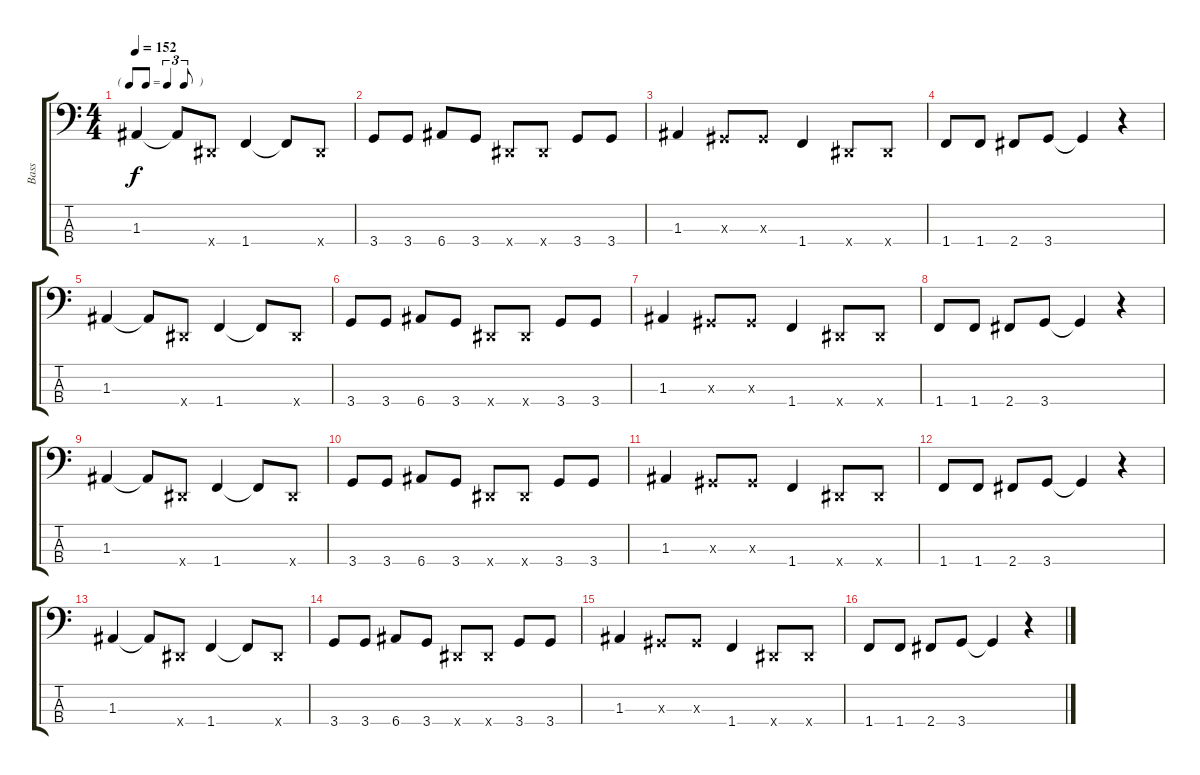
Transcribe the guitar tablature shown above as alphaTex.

\track ("Bass" "Bass") {instrument slapbass1}
\staff {score tabs}
\tuning (G2 D2 A1 E1) {hide}
\ts (4 4)
\tf triplet8th
\tempo 152
\clef f4
\ks c
1.3.4{dy f} 1.3{t}.8 -1.4{x}.8 1.4.4 1.4{t}.8 -1.4{x}.8 |
3.4.8 3.4.8 6.4.8 3.4.8 -1.4{x}.8 -1.4{x}.8 3.4.8 3.4.8 |
1.3.4 -1.3{x}.8 -1.3{x}.8 1.4.4 -1.4{x}.8 -1.4{x}.8 |
1.4.8 1.4.8 2.4.8 3.4.8 3.4{t}.4 r.4 |
1.3.4 1.3{t}.8 -1.4{x}.8 1.4.4 1.4{t}.8 -1.4{x}.8 |
3.4.8 3.4.8 6.4.8 3.4.8 -1.4{x}.8 -1.4{x}.8 3.4.8 3.4.8 |
1.3.4 -1.3{x}.8 -1.3{x}.8 1.4.4 -1.4{x}.8 -1.4{x}.8 |
1.4.8 1.4.8 2.4.8 3.4.8 3.4{t}.4 r.4 |
1.3.4 1.3{t}.8 -1.4{x}.8 1.4.4 1.4{t}.8 -1.4{x}.8 |
3.4.8 3.4.8 6.4.8 3.4.8 -1.4{x}.8 -1.4{x}.8 3.4.8 3.4.8 |
1.3.4 -1.3{x}.8 -1.3{x}.8 1.4.4 -1.4{x}.8 -1.4{x}.8 |
1.4.8 1.4.8 2.4.8 3.4.8 3.4{t}.4 r.4 |
1.3.4 1.3{t}.8 -1.4{x}.8 1.4.4 1.4{t}.8 -1.4{x}.8 |
3.4.8 3.4.8 6.4.8 3.4.8 -1.4{x}.8 -1.4{x}.8 3.4.8 3.4.8 |
1.3.4 -1.3{x}.8 -1.3{x}.8 1.4.4 -1.4{x}.8 -1.4{x}.8 |
1.4.8 1.4.8 2.4.8 3.4.8 3.4{t}.4 r.4
